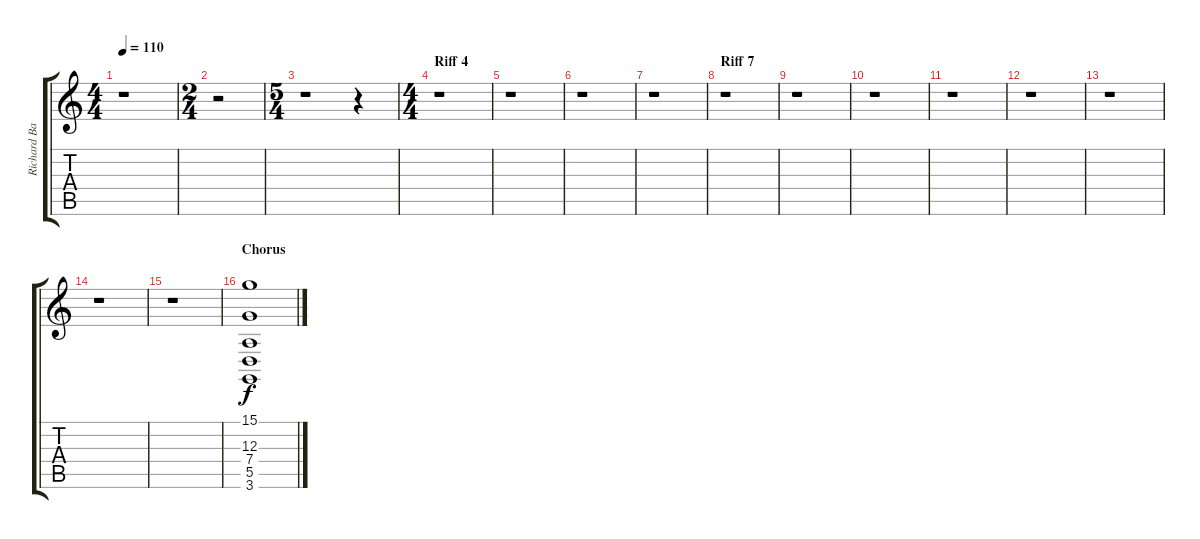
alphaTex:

\track ("Richard Barbieri - Keyboard 1" "Richard Ba") {instrument pad2warm}
\staff {score tabs}
\tuning (E4 B3 G3 D3 A2 E2) {hide}
\ts (4 4)
\tempo 110
\clef g2
\ks c
r.1{dy f} |
\ts (2 4)
r.2 |
\ts (5 4)
r.1 r.4 |
\ts (4 4)
\section ("" "Riff 4")
r.1 |
r.1 |
r.1 |
r.1 |
\section ("" "Riff 7")
r.1 |
r.1 |
r.1 |
r.1 |
r.1 |
r.1 |
r.1 |
r.1 |
\section ("" "Chorus")
(15.1 12.3 7.4 5.5 3.6).1
